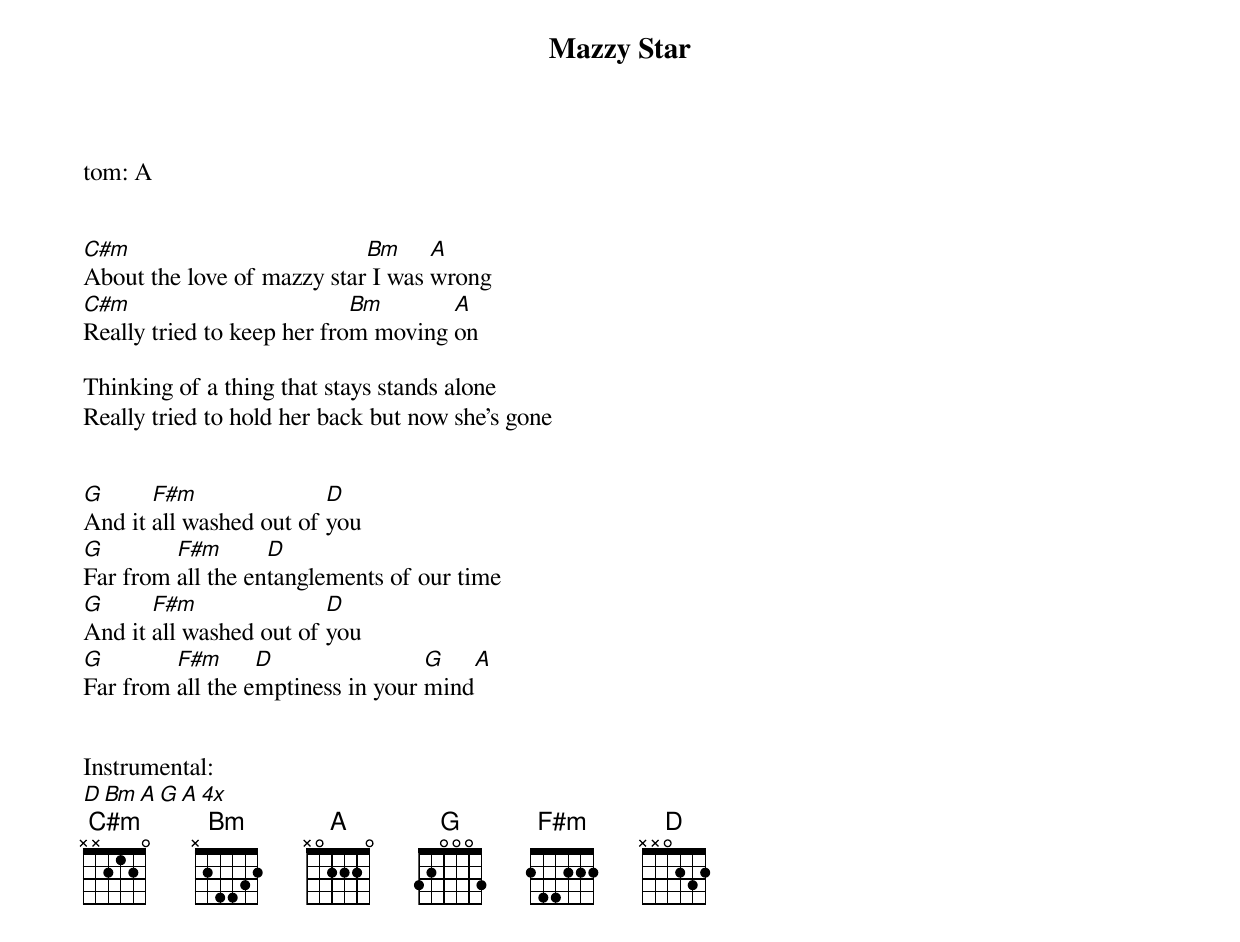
Mazzy Star
tom: A


C#m                         Bm     A
About the love of mazzy star I was wrong
C#m                         Bm       A
Really tried to keep her from moving on

Thinking of a thing that stays stands alone
Really tried to hold her back but now she’s gone


G      F#m               D
And it all washed out of you
G        F#m       D
Far from all the entanglements of our time
G      F#m               D
And it all washed out of you
G        F#m      D                G       A
Far from all the emptiness in your mind


Instrumental:
D   Bm    A   G   A   4x
